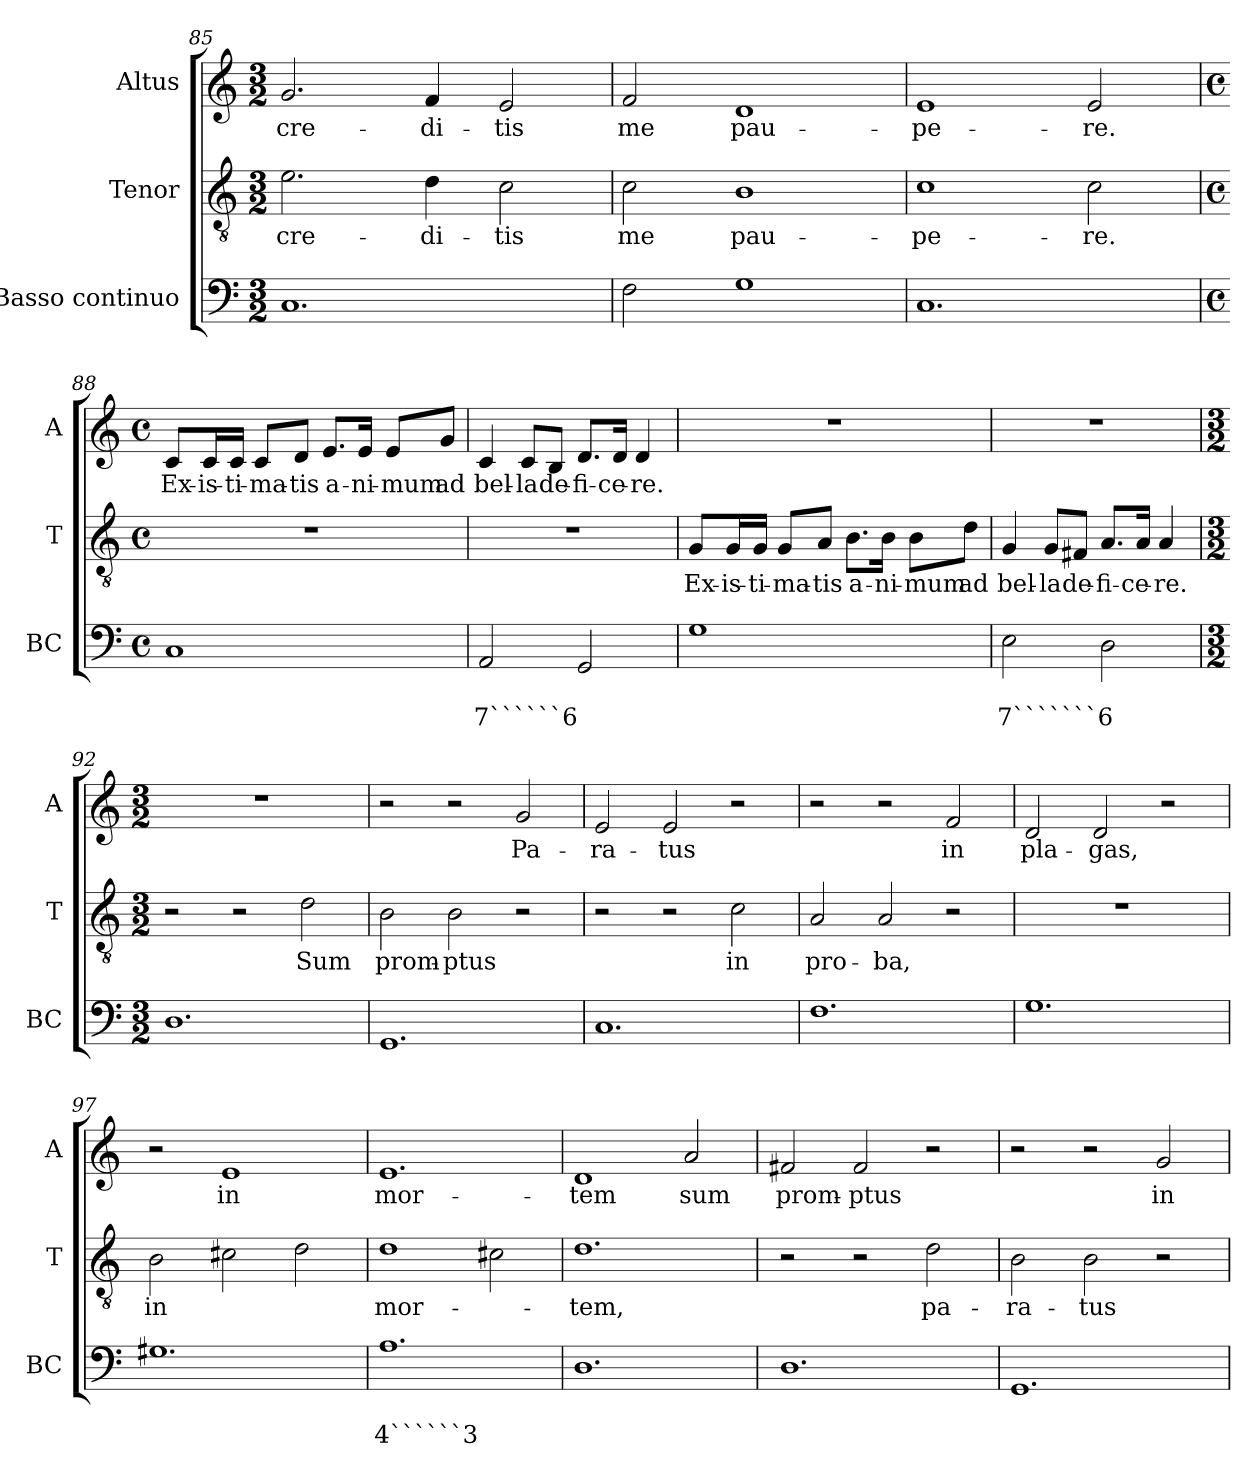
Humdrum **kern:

**kern	**text	**text	**kern	**text	**kern	**text
*part3	*part3	*part3	*part2	*part2	*part1	*part1
*staff3	*staff3	*staff3	*staff2	*staff2	*staff1	*staff1
*I"Basso continuo	*	*	*I"Tenor	*	*I"Altus	*
*I'BC	*	*	*I'T	*	*I'A	*
*clefF4	*	*	*clefGv2	*	*clefG2	*
*k[]	*	*	*k[]	*	*k[]	*
*C:	*	*	*C:	*	*C:	*
*M3/2	*	*	*M3/2	*	*M3/2	*
=85	=85	=85	=85	=85	=85	=85
!	!	!	!	!LO:LY:b	!	!LO:LY:b
1.C	.	.	2.e\	cre-	2.g/	cre-
!	!	!	!	!LO:LY:b	!	!LO:LY:b
.	.	.	4d\	-di-	4f/	-di-
!	!	!	!	!LO:LY:b	!	!LO:LY:b
.	.	.	2c\	-tis	2e/	-tis
=86	=86	=86	=86	=86	=86	=86
!	!	!	!	!LO:LY:b	!	!LO:LY:b
2F\	.	.	2c\	me	2f/	me
!	!	!	!	!LO:LY:b	!	!LO:LY:b
1G	.	.	1B	pau-	1d	pau-
=87	=87	=87	=87	=87	=87	=87
!	!	!	!	!LO:LY:b	!	!LO:LY:b
1.C	.	.	1c	-pe-	1e	-pe-
!	!	!	!	!LO:LY:b	!	!LO:LY:b
.	.	.	2c\	-re.	2e/	-re.
!!LO:LB:g=z
=88	=88	=88	=88	=88	=88	=88
*M4/4	*	*	*M4/4	*	*M4/4	*
*met(c)	*	*	*met(c)	*	*met(c)	*
!	!	!	!	!	!	!LO:LY:b
1C	.	.	1r	.	8c/L	Ex-
!	!	!	!	!	!	!LO:LY:b
.	.	.	.	.	16c/L	-is-
!	!	!	!	!	!	!LO:LY:b
.	.	.	.	.	16c/JJ	-ti-
!	!	!	!	!	!	!LO:LY:b
.	.	.	.	.	8c/L	-ma-
!	!	!	!	!	!	!LO:LY:b
.	.	.	.	.	8d/J	-tis
!	!	!	!	!	!	!LO:LY:b
.	.	.	.	.	8.e/L	a-
!	!	!	!	!	!	!LO:LY:b
.	.	.	.	.	16e/Jk	-ni-
!	!	!	!	!	!	!LO:LY:b
.	.	.	.	.	8e/L	-mum
!	!	!	!	!	!	!LO:LY:b
.	.	.	.	.	8g/J	ad
=89	=89	=89	=89	=89	=89	=89
!	!	!LO:LY:b	!	!	!	!LO:LY:b
2AA/	.	7``````6	1r	.	4c/	bel-
!	!	!	!	!	!	!LO:LY:b
.	.	.	.	.	8c/L	-la
!	!	!	!	!	!	!LO:LY:b
.	.	.	.	.	8B/J	de-
!	!	!	!	!	!	!LO:LY:b
2GG/	.	.	.	.	8.d/L	-fi-
!	!	!	!	!	!	!LO:LY:b
.	.	.	.	.	16d/Jk	-ce-
!	!	!	!	!	!	!LO:LY:b
.	.	.	.	.	4d/	-re.
=90	=90	=90	=90	=90	=90	=90
!	!	!	!	!LO:LY:b	!	!
1G	.	.	8G/L	Ex-	1r	.
!	!	!	!	!LO:LY:b	!	!
.	.	.	16G/L	-is-	.	.
!	!	!	!	!LO:LY:b	!	!
.	.	.	16G/JJ	-ti-	.	.
!	!	!	!	!LO:LY:b	!	!
.	.	.	8G/L	-ma-	.	.
!	!	!	!	!LO:LY:b	!	!
.	.	.	8A/J	-tis	.	.
!	!	!	!	!LO:LY:b	!	!
.	.	.	8.B\L	a-	.	.
!	!	!	!	!LO:LY:b	!	!
.	.	.	16B\Jk	-ni-	.	.
!	!	!	!	!LO:LY:b	!	!
.	.	.	8B\L	-mum	.	.
!	!	!	!	!LO:LY:b	!	!
.	.	.	8d\J	ad	.	.
=91	=91	=91	=91	=91	=91	=91
!	!	!LO:LY:b	!	!LO:LY:b	!	!
2E\	.	7```````6	4G/	bel-	1r	.
!	!	!	!	!LO:LY:b	!	!
.	.	.	8G/L	-la	.	.
!	!	!	!	!LO:LY:b	!	!
.	.	.	8F#X/J	de-	.	.
!	!	!	!	!LO:LY:b	!	!
2D\	.	.	8.A/L	-fi-	.	.
!	!	!	!	!LO:LY:b	!	!
.	.	.	16A/Jk	-ce-	.	.
!	!	!	!	!LO:LY:b	!	!
.	.	.	4A/	-re.	.	.
!!LO:PB:g=z
=92	=92	=92	=92	=92	=92	=92
*M3/2	*	*	*M3/2	*	*M3/2	*
1.D	.	.	2r	.	1.r	.
.	.	.	2r	.	.	.
!	!	!	!	!LO:LY:b	!	!
.	.	.	2d\	Sum	.	.
=93	=93	=93	=93	=93	=93	=93
!	!	!	!	!LO:LY:b	!	!
1.GG	.	.	2B\	prom-	2r	.
!	!	!	!	!LO:LY:b	!	!
.	.	.	2B\	-ptus	2r	.
!	!	!	!	!	!	!LO:LY:b
.	.	.	2r	.	2g/	Pa-
=94	=94	=94	=94	=94	=94	=94
!	!	!	!	!	!	!LO:LY:b
1.C	.	.	2r	.	2e/	-ra-
!	!	!	!	!	!	!LO:LY:b
.	.	.	2r	.	2e/	-tus
!	!	!	!	!LO:LY:b	!	!
.	.	.	2c\	in	2r	.
=95	=95	=95	=95	=95	=95	=95
!	!	!	!	!LO:LY:b	!	!
1.F	.	.	2A/	pro-	2r	.
!	!	!	!	!LO:LY:b	!	!
.	.	.	2A/	-ba,	2r	.
!	!	!	!	!	!	!LO:LY:b
.	.	.	2r	.	2f/	in
=96	=96	=96	=96	=96	=96	=96
!	!	!	!	!	!	!LO:LY:b
1.G	.	.	1.r	.	2d/	pla-
!	!	!	!	!	!	!LO:LY:b
.	.	.	.	.	2d/	-gas,
.	.	.	.	.	2r	.
=97	=97	=97	=97	=97	=97	=97
!	!	!	!	!LO:LY:b	!	!
1.G#X	.	.	2B\	in	2r	.
!	!	!	!	!	!	!LO:LY:b
.	.	.	2c#X\	.	1e	in
.	.	.	2d\	.	.	.
=98	=98	=98	=98	=98	=98	=98
!	!	!LO:LY:b	!	!LO:LY:b	!	!LO:LY:b
1.A	.	4``````3	1d	mor-	1.e	mor-
.	.	.	2c#X\	.	.	.
=99	=99	=99	=99	=99	=99	=99
!	!	!	!	!LO:LY:b	!	!LO:LY:b
1.D	.	.	1.d	-tem,	1d	-tem
!	!	!	!	!	!	!LO:LY:b
.	.	.	.	.	2a/	sum
=100	=100	=100	=100	=100	=100	=100
!	!	!	!	!	!	!LO:LY:b
1.D	.	.	2r	.	2f#X/	prom-
!	!	!	!	!	!	!LO:LY:b
.	.	.	2r	.	2f#/	-ptus
!	!	!	!	!LO:LY:b	!	!
.	.	.	2d\	pa-	2r	.
=101	=101	=101	=101	=101	=101	=101
!	!	!	!	!LO:LY:b	!	!
1.GG	.	.	2B\	-ra-	2r	.
!	!	!	!	!LO:LY:b	!	!
.	.	.	2B\	-tus	2r	.
!	!	!	!	!	!	!LO:LY:b
.	.	.	2r	.	2g/	in
=	=	=	=	=	=	=
*-	*-	*-	*-	*-	*-	*-
